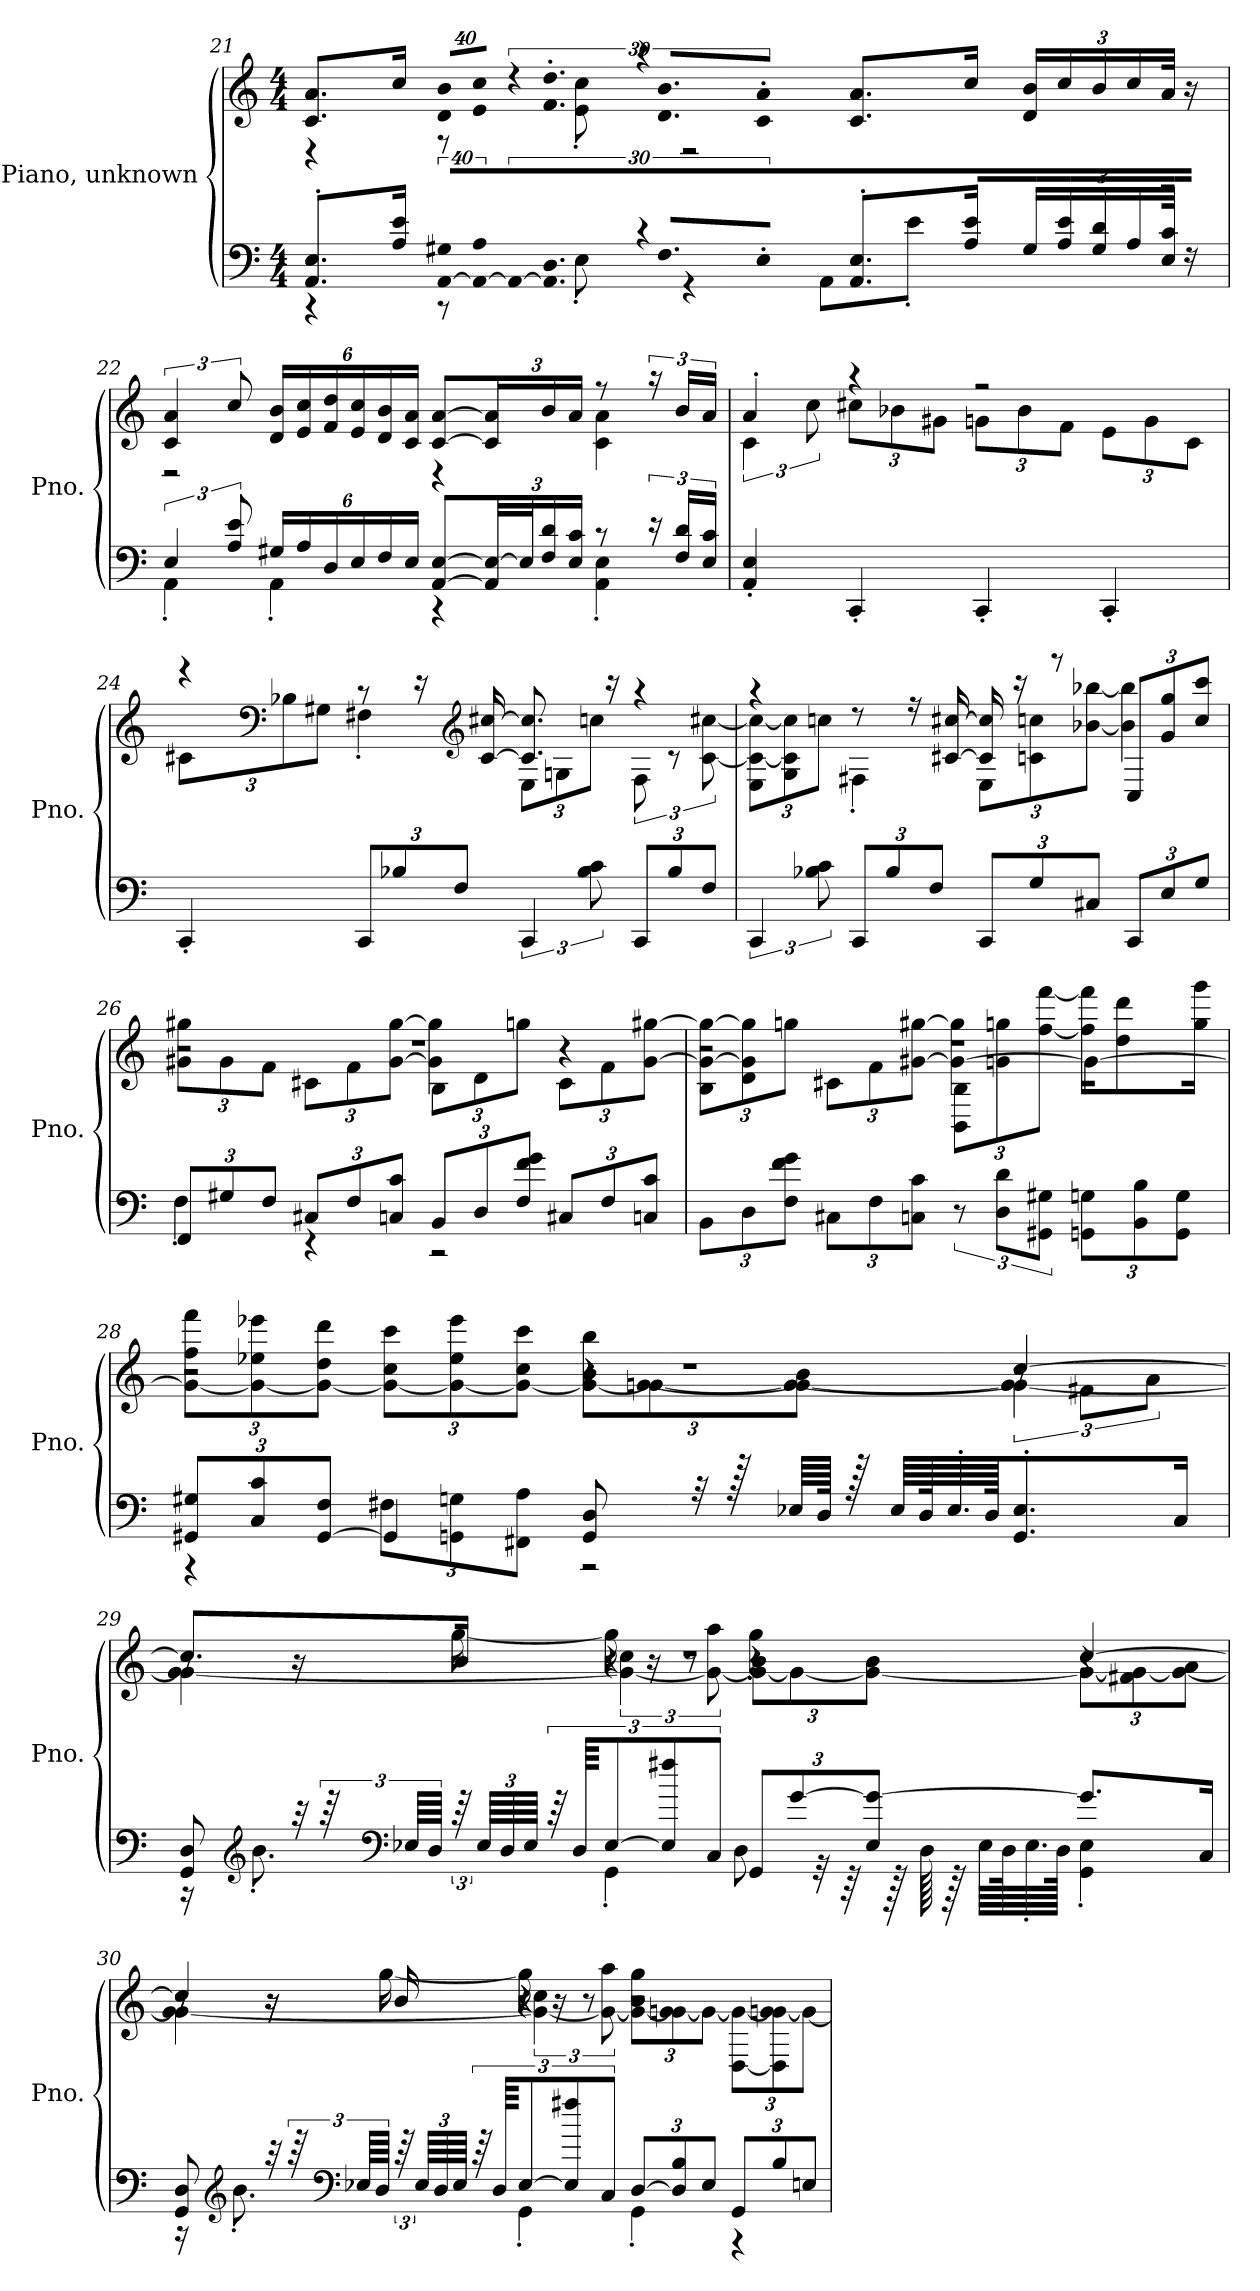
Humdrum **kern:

**kern	**kern
*part1	*part1
*staff2	*staff1
*I"Piano, unknown	*
*I'Pno.	*
!!LO:LB:g=z
*clefF4	*clefG2
*k[]	*k[]
*M4/4	*M4/4
=21	=21
*^	*^
8.AA/' 8.E/'L	4r	8.c/ 8.a/L	4r
16A/ 16e/Jk	.	16cc/Jk	.
!LO:N:vis=32	!	!LO:N:vis=32	!
[640%23AA/ 640%23G#X/LLL	8r	640%23d/ 640%23b/LLL	8r
!LO:N:vis=32	!	!LO:N:vis=32	!
640%23AA/_ 640%23A/	.	640%23e/ 640%23cc/JJJ	.
!LO:N:vis=64	!	!LO:N:vis=64	!
960%17AA/K_	.	960%17r	.
!LO:N:vis=32.	!	!LO:N:vis=32.	!
1920%103AA/] 1920%103D/JJJ	.	1920%103f/' 1920%103dd/'	.
.	8E'\	.	8e\' 8cc\'
!LO:N:vis=64	!	!LO:N:vis=64	!
960%17r	.	960%17r	.
!LO:N:vis=32.	!	!LO:N:vis=32.	!
1920%103F/LLL	.	1920%103d/ 1920%103b/LLL	.
!LO:N:vis=32	!	!LO:N:vis=32	!
640%23E'/JJJ	.	640%23c/' 640%23a/'JJJ	.
.	4r	.	2r
8.AA/' 8.E/'L	.	8.c/ 8.a/L	.
16A/ 16e/Jk	.	16cc/Jk	.
.	8AA\L	.	.
*Xbrackettup	*	*Xbrackettup	*
24G#/LL	.	24d/ 24b/LL	.
24A/ 24e/	.	24cc/	.
24G#/ 24d/	.	24b/	.
.	8e'\J	.	.
24A/	.	24cc/	.
48E/ 48c/JJk	.	48a/JJk	.
16r	.	16r	.
.	1920ryy	.	1920ryy
=22	=22	=22	=22
*brackettup	*	*brackettup	*
6E/	4AA'\	6c/ 6a/	2r
12A/ 12e/	.	12cc/	.
*Xbrackettup	*	*Xbrackettup	*
24G#X/LL	4AA'\	24d/ 24b/LL	.
24A/	.	24e/ 24cc/	.
24D/	.	24f/ 24dd/	.
24E/	.	24e/ 24cc/	.
24F/	.	24d/ 24b/	.
24E/JJ	.	24c/ 24a/JJ	.
[8AA/ [8E/L	4r	[8c/ [8a/L	4r
48AA/] 48E/_LL	.	24c/] 24a/]L	.
48E/J]	.	.	.
24F/ 24d/	.	24b/	.
24E/ 24c/JJ	.	24a/JJ	.
8r	4AA\' 4E\'	8r	4c\ 4a\
*brackettup	*	*brackettup	*
24r	.	24r	.
24F/ 24d/LL	.	24b/LL	.
24E/ 24c/JJ	.	24a/JJ	.
*v	*v	*	*
!!LO:LB:g=z	!!
=23	=23	=23
4AA/' 4E/'	4a'/	6c\
.	.	12cc\
*	*	*Xbrackettup
4CC'/	4r	12cc#X\L
.	.	12b-X\
.	.	12g#X\J
4CC'/	2r	12gn\L
.	.	12b-\
.	.	12f\J
4CC'/	.	12e\L
.	.	12g\
.	.	12c\J
=24	=24	=24
4CC'/	4r	12c#X\L
*	*clefF4	*
.	.	12B-X\
.	.	12G#X\J
*Xbrackettup	*	*
12CC/L	8r	4F#X'\
12B-X/	.	.
.	16r	.
12F/J	.	.
*	*clefG2	*
.	[16c#/ [16cc#X/	.
*brackettup	*	*
6CC/	8.c#/] 8.cc#/]	12E\L
.	.	12Gn\
12B-\ 12c\	.	12ccn\J
.	16r	.
*Xbrackettup	*	*brackettup
12CC/L	4r	12F#\
12B-/	.	12r
12F/J	.	[12c#\ [12cc#X\
!!LO:LB:g=z	!!
=25	=25	=25
*brackettup	*	*Xbrackettup
6CC/	4r	12E\ 12c#\_ 12cc#\_L
.	.	12G\ 12c#\] 12cc#\]
12B-X\ 12c\	.	12ccn\J
*Xbrackettup	*	*
12CC/L	8r	4F#X'\
12B-/	.	.
.	16r	.
12F/J	.	.
.	[16c#X/ [16cc#X/	.
12CC/L	16c#/] 16cc#/]	12E\L
.	16r	.
12G/	.	12cn\ 12ccn\
.	8r	.
12C#X/J	.	[12b-X\ [12bb-X\J
12CC/L	12C/L	4b-\] 4bb-\]
12E/	12g/ 12gg/	.
12G/J	12cc/ 12ccc/J	.
=26	=26	=26
*^	*	*^
12FF/L	4F'\	1r	2r	12g#X\ 12gg#X\L
12G#X/	.	.	.	12g#\
12F/J	.	.	.	12f\J
12C#X/L	4r	.	.	12c#X\L
12F/	.	.	.	12f\
12Cn/ 12c/J	.	.	.	[12g#\ [12gg#\J
12BB/L	2r	.	12B\L	4g#\] 4gg#\]
12D/	.	.	12d\	.
12F/ 12f/ 12g/J	.	.	12ggn\J	.
12C#X/L	.	.	4r	12c#\L
12F/	.	.	.	12f\
12Cn/ 12c/J	.	.	.	[12g#\ [12gg#X\J
*v	*v	*	*	*
!!LO:PB:g=z	!!	!!
=27	=27	=27	=27
12BB\L	1r	2r	12B\ 12g#\_ 12gg#\_L
12D\	.	.	12d\ 12g#\] 12gg#\]
12F\ 12f\ 12g\J	.	.	12ggn\J
12C#X\L	.	.	12c#X\L
12F\	.	.	12f\
12Cn\ 12c\J	.	.	[12g#X\ [12gg#X\J
*brackettup	*	*	*
12r	.	12BB\ 12B\L	4g#\_ 4gg#\]
12D\ 12d\L	.	12gn\ 12ggn\	.
12GG#X\ 12G#X\J	.	[12ff\ [12fff\J	.
*Xbrackettup	*	*	*
12GGn\ 12Gn\L	.	16ff\] 16fff\]KL	4g#\_
.	.	8dd\ 8ddd\	.
12BB\ 12B\	.	.	.
12GG\ 12G\J	.	.	.
.	.	16gg\ 16ggg\Jk	.
!!LO:LB:g=z
=28	=28	=28	=28
*^	*	*	*^
12GG#X/ 12G#X/L	4r	1r	2r	2r	12g#\_ 12ff\ 12fff\L
12C/ 12c/	.	.	.	.	12g#\_ 12ee-X\ 12eee-X\
[12GG#/ 12F/J	.	.	.	.	12g#\_ 12dd\ 12ddd\J
4GG#/]	12F#X\L	.	.	.	12g#\_ 12cc\ 12ccc\L
.	12GGn\ 12Gn\	.	.	.	12g#\_ 12ee-\ 12eee-\
.	12FF#X\ 12A\J	.	.	.	12g#\_ 12cc\ 12ccc\J
8GG/ 8D/	2r	.	4r	4r	12g#\_ 12b\ 12bb\L
.	.	.	.	.	[12gn\ 12g#\_
32r	.	.	.	.	.
128r	.	.	.	.	.
64E-X/LLLL	.	.	.	.	.
.	.	.	.	.	12g\_ 12g#\_ 12b\J
128D/JJJJk	.	.	.	.	.
128r	.	.	.	.	.
64E-/LLLL	.	.	.	.	.
128D/K	.	.	.	.	.
64.E-'/	.	.	.	.	.
128D/JJJK	.	.	.	.	.
*	*	*	*brackettup	*	*
8.GG/' 8.E-/'	.	.	12r	[4cc/	4g\] 4g#\_
.	.	.	12f#X\L	.	.
.	.	.	12a\J	.	.
16C/Jk	.	.	.	.	.
!!LO:LB:g=z	!!	!!	!!
=29	=29	=29	=29	=29	=29
8GG/ 8D/	16r	1r	8r	8.cc/L]	4g\ 4g#\_
*clefG2	*	*	*	*	*
.	8.b'\	.	.	.	.
32r	.	.	16r	.	.
*brackettup	*	*	*	*	*
96r	.	.	.	.	.
*clefF4	*	*	*	*	*
96E-X/LLLL	.	.	.	.	.
96D/JJJJ	.	.	.	.	.
96r	.	.	[16gg\	16b/Jk	.
96E-/LLLL	.	.	.	.	.
96D/	.	.	.	.	.
96E-/JJJJ	.	.	.	.	.
96r	.	.	.	.	.
96D/KKKL	.	.	.	.	.
*Xbrackettup	*	*	*	*	*
[12E-/	4GG'\	.	16gg\]	4r	6g#\_ 6cc\
.	.	.	16r	.	.
12E-/] 12ff#X/	.	.	.	.	.
.	.	.	8r	.	.
12C/J	.	.	.	.	12g#\_ 12aa\
*	*	*	*	*	*Xbrackettup
12GG/L	8D\	.	4gg'\	4r	12g#\_ 12b\L
[12g/	.	.	.	.	12g#\_
.	32r	.	.	.	.
.	64r	.	.	.	.
12E-/ 12g/_J	.	.	.	.	12g#\_ 12b\J
.	128r	.	.	.	.
.	128D\	.	.	.	.
.	128r	.	.	.	.
.	64E-\LLLL	.	.	.	.
.	128D\K	.	.	.	.
.	64.E-'\	.	.	.	.
.	128D\JJJJk	.	.	.	.
8.g/L]	4GG\' 4E-\'	.	4r	[4cc/	12g#\L_
.	.	.	.	.	12f#X\ 12g#\_
.	.	.	.	.	12g#\_ 12a\J
16C/Jk	.	.	.	.	.
!!LO:LB:g=z	!!	!!	!!
=30	=30	=30	=30	=30	=30
8GG/ 8D/	16r	8r	8r	4cc/]	4g\ 4g#\_
*clefG2	*	*	*	*	*
.	8.b'\	.	.	.	.
32r	.	16r	16r	.	.
*brackettup	*	*	*	*	*
96r	.	.	.	.	.
*clefF4	*	*	*	*	*
96E-X/LLLL	.	.	.	.	.
96D/JJJJ	.	.	.	.	.
96r	.	16b/	[16gg\	.	.
96E-/LLLL	.	.	.	.	.
96D/	.	.	.	.	.
96E-/JJJJ	.	.	.	.	.
96r	.	.	.	.	.
96D/KKKL	.	.	.	.	.
*Xbrackettup	*	*	*	*	*brackettup
[12E-/	4GG'\	4r	16gg\]	4r	6g#\_ 6cc\
.	.	.	16r	.	.
12E-/] 12ff#X/	.	.	.	.	.
.	.	.	8r	.	.
12C/J	.	.	.	.	12g#\_ 12aa\
*	*	*	*	*	*Xbrackettup
[12D/L	4GG'\	2r	2r	2r	12g#\_ 12b\ 12gg\L
12D/] 12B/	.	.	.	.	12gn\ 12g#\_
12E-/J	.	.	.	.	12g#\J_
12GG/L	4r	.	.	.	[12D\ 12g#\_L
12B/	.	.	.	.	12D\] 12gn\ 12g#\_
12En/J	.	.	.	.	12g#\J_
*v	*v	*	*	*	*
*	*v	*v	*v	*v
=	=
*-	*-
